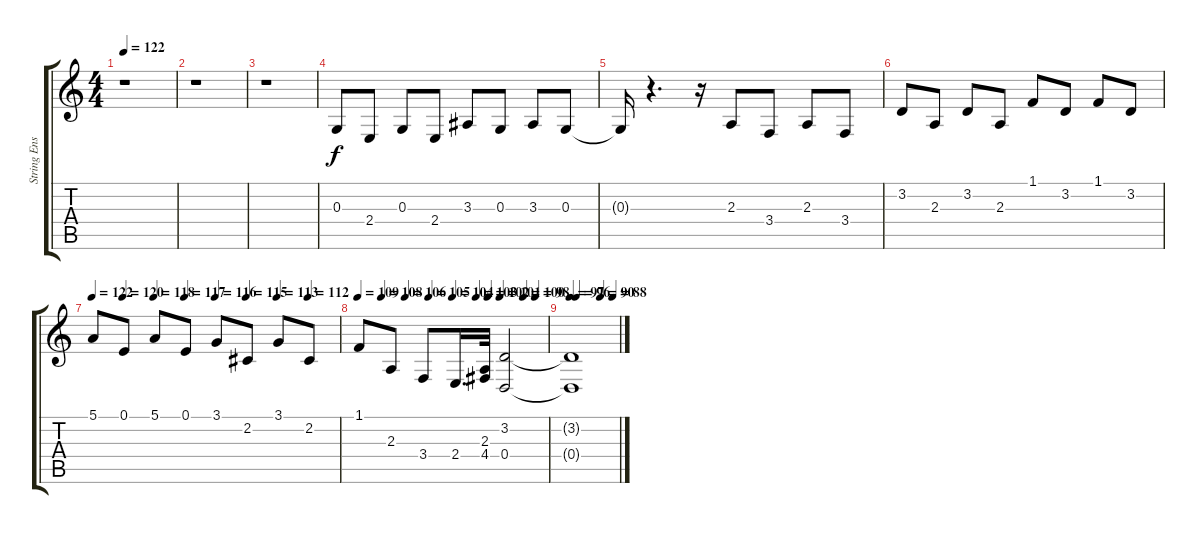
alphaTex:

\track ("String Ensemble" "String Ens") {instrument stringensemble1}
\staff {score tabs}
\tuning (E4 B3 G3 D3 A2 E2) {hide}
\ts (4 4)
\tempo 122
\clef g2
\ks c
r.1{dy f instrument stringensemble1} |
r.1 |
r.1 |
0.3.8 2.4.8 0.3.8 2.4.8 3.3.8 0.3.8 3.3.8 0.3.8 |
0.3{t}.16 r.4{d} r.16 2.3.8 3.4.8 2.3.8 3.4.8 |
3.2.8 2.3.8 3.2.8 2.3.8 1.1.8 3.2.8 1.1.8 3.2.8 |
\tempo 122
\tempo (120 0.125)
\tempo (118 0.25)
\tempo (117 0.375)
\tempo (116 0.5)
\tempo (115 0.625)
\tempo (113 0.75)
\tempo (112 0.875)
5.1.8 0.1.8 5.1.8 0.1.8 3.1.8 2.2.8 3.1.8 2.2.8 |
\tempo 109
\tempo (108 0.125)
\tempo (106 0.25)
\tempo (105 0.375)
\tempo (104 0.5)
\tempo (103 0.625)
\tempo (102 0.6875)
\tempo (101 0.75)
\tempo (100 0.875)
\tempo (98 0.9375)
1.1.8 2.3.8{volume 12} 3.4.8 2.4.16{d} (2.3 4.4).32 (3.2 0.4).2{volume 11} |
\tempo 97
\tempo (96 0.125)
\tempo (90 0.625)
\tempo (88 0.875)
(3.2{t} 0.4{t}).1
